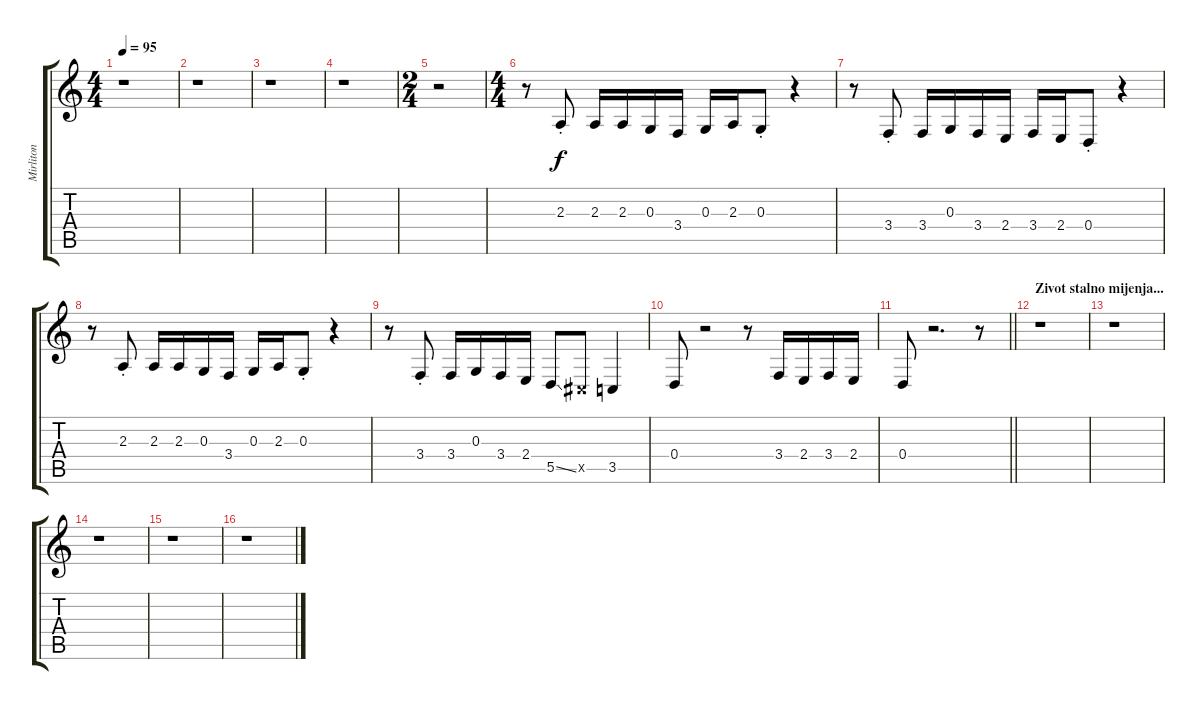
\track ("Mirliton" "Mirliton") {instrument altosax}
\staff {score tabs}
\tuning (E4 B3 G3 D3 A2 E2) {hide}
\ts (4 4)
\tempo 95
\clef g2
\ks c
r.1{dy f} |
r.1 |
r.1 |
r.1 |
\ts (2 4)
r.2 |
\ts (4 4)
r.8 2.3{st}.8 2.3.16 2.3.16 0.3.16 3.4.16 0.3.16 2.3.16 0.3{st}.8 r.4 |
r.8 3.4{st}.8 3.4.16 0.3.16 3.4.16 2.4.16 3.4.16 2.4.16 0.4{st}.8 r.4 |
r.8 2.3{st}.8 2.3.16 2.3.16 0.3.16 3.4.16 0.3.16 2.3.16 0.3{st}.8 r.4 |
r.8 3.4{st}.8 3.4.16 0.3.16 3.4.16 2.4.16 5.5{ss}.8 4.5{x}.8 3.5.4 |
0.4.8 r.2 r.8 3.4.16 2.4.16 3.4.16 2.4.16 |
\barLineRight lightlight
0.4.8 r.2{d} r.8 |
\section ("" "Zivot stalno mijenja...")
r.1 |
r.1 |
r.1 |
r.1 |
r.1
